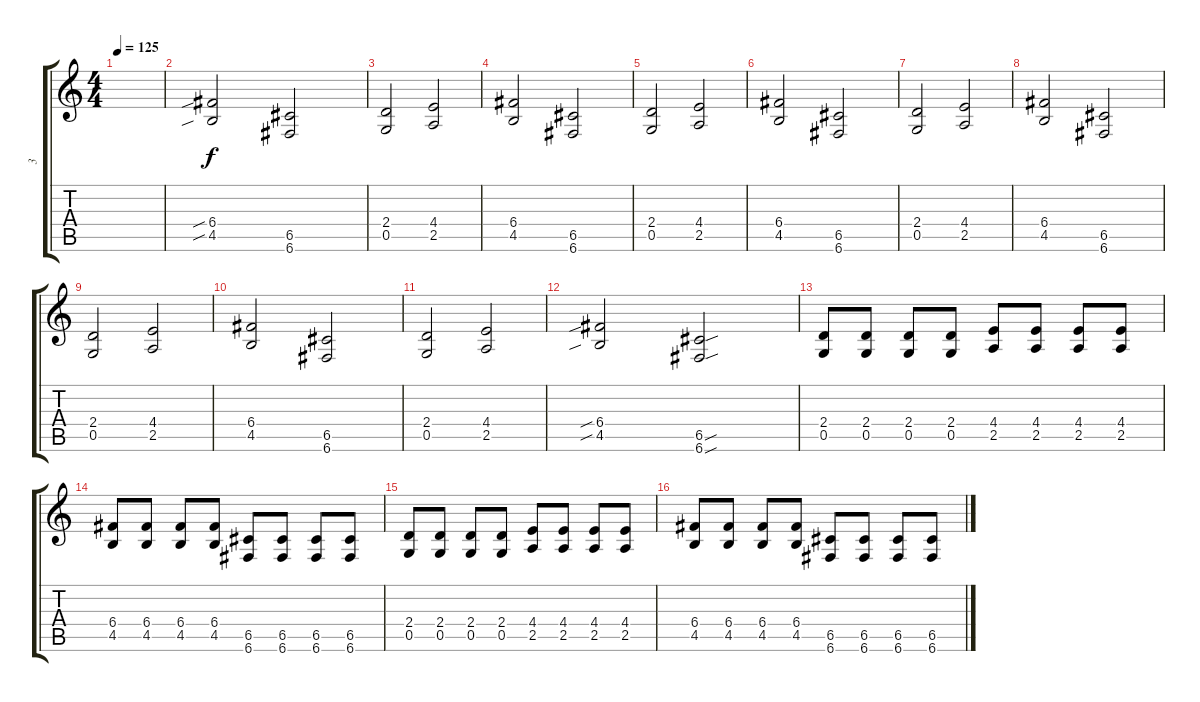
\track ("3" "3") {instrument distortionguitar}
\staff {score tabs}
\tuning (D4 A3 F3 C3 G2 C2) {hide}
\ts (4 4)
\tempo 125
\clef g2
\ks c
|
(6.4{sib} 4.5{sib}).2 (6.5 6.6).2 |
(2.4 0.5).2 (4.4 2.5).2 |
(6.4 4.5).2 (6.5 6.6).2 |
(2.4 0.5).2 (4.4 2.5).2 |
(6.4 4.5).2 (6.5 6.6).2 |
(2.4 0.5).2 (4.4 2.5).2 |
(6.4 4.5).2 (6.5 6.6).2 |
(2.4 0.5).2 (4.4 2.5).2 |
(6.4 4.5).2 (6.5 6.6).2 |
(2.4 0.5).2 (4.4 2.5).2 |
(6.4{sib} 4.5{sib}).2 (6.5{sou} 6.6{sou}).2 |
(2.4 0.5).8 (2.4 0.5).8 (2.4 0.5).8 (2.4 0.5).8 (4.4 2.5).8 (4.4 2.5).8 (4.4 2.5).8 (4.4 2.5).8 |
(6.4 4.5).8 (6.4 4.5).8 (6.4 4.5).8 (6.4 4.5).8 (6.5 6.6).8 (6.5 6.6).8 (6.5 6.6).8 (6.5 6.6).8 |
(2.4 0.5).8 (2.4 0.5).8 (2.4 0.5).8 (2.4 0.5).8 (4.4 2.5).8 (4.4 2.5).8 (4.4 2.5).8 (4.4 2.5).8 |
(6.4 4.5).8 (6.4 4.5).8 (6.4 4.5).8 (6.4 4.5).8 (6.5 6.6).8 (6.5 6.6).8 (6.5 6.6).8 (6.5 6.6).8
